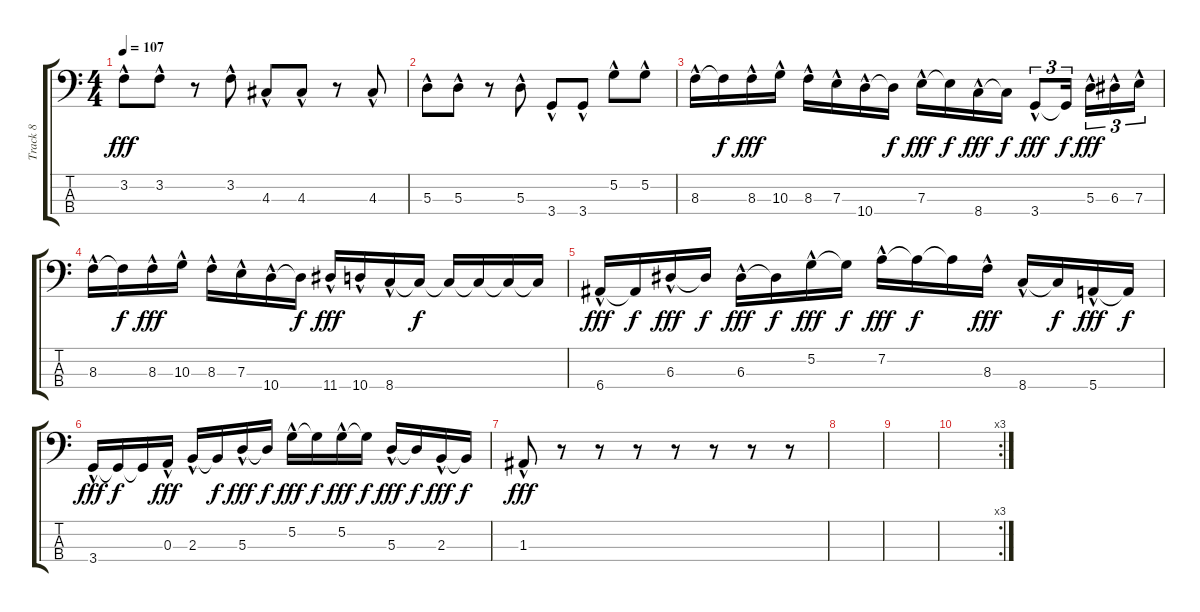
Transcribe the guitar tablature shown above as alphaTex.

\track ("Track 8" "Track 8") {instrument slapbass1}
\staff {score tabs}
\tuning (G2 D2 A1 E1) {hide}
\ts (4 4)
\tempo 107
\clef f4
\ks c
3.2{hac}.8{dy fff} 3.2{hac}.8 r.8 3.2{hac}.8 4.3{hac}.8 4.3{hac}.8 r.8 4.3{hac}.8 |
5.3{hac}.8 5.3{hac}.8 r.8 5.3{hac}.8 3.4{hac}.8 3.4{hac}.8 5.2{hac}.8 5.2{hac}.8 |
8.3{hac}.16 8.3{t}.16{dy f} 8.3{hac}.16{dy fff} 10.3{hac}.16 8.3{hac}.16 7.3{hac}.16 10.4{hac}.16 10.4{t}.16{dy f} 7.3{hac}.16{dy fff} 7.3{t}.16{dy f} 8.4{hac}.16{dy fff} 8.4{t}.16{dy f} 3.4{hac}.8{tu (3 2) dy fff} 3.4{t}.16{tu (3 2) dy f beam splitsecondary} 5.3{hac}.16{tu (3 2) dy fff} 6.3{hac}.16{tu (3 2)} 7.3{hac}.16{tu (3 2)} |
8.3{hac}.16 8.3{t}.16{dy f} 8.3{hac}.16{dy fff} 10.3{hac}.16 8.3{hac}.16 7.3{hac}.16 10.4{hac}.16 10.4{t}.16{dy f} 11.4{hac}.16{dy fff} 10.4{hac}.16 8.4{hac}.16 8.4{t}.16{dy f} 8.4{t}.16 8.4{t}.16 8.4{t}.16 8.4{t}.16 |
6.4{hac}.16{dy fff} 6.4{t}.16{dy f} 6.3{hac}.16{dy fff} 6.3{t}.16{dy f} 6.3{hac}.16{dy fff} 6.3{t}.16{dy f} 5.2{hac}.16{dy fff} 5.2{t}.16{dy f} 7.2{hac}.16{dy fff} 7.2{t}.16{dy f} 7.2{t}.16 8.3{hac}.16{dy fff} 8.4{hac}.16 8.4{t}.16{dy f} 5.4{hac}.16{dy fff} 5.4{t}.16{dy f} |
3.4{hac}.16{dy fff} 3.4{t}.16{dy f} 3.4{t}.16 0.3{hac}.16{dy fff} 2.3{hac}.16 2.3{t}.16{dy f} 5.3{hac}.16{dy fff} 5.3{t}.16{dy f} 5.2{hac}.16{dy fff} 5.2{t}.16{dy f} 5.2{hac}.16{dy fff} 5.2{t}.16{dy f} 5.3{hac}.16{dy fff} 5.3{t}.16{dy f} 2.3{hac}.16{dy fff} 2.3{t}.16{dy f} |
1.3{hac}.8{dy fff} r.8 r.8 r.8 r.8 r.8 r.8 r.8 |
|
|
\rc 3
